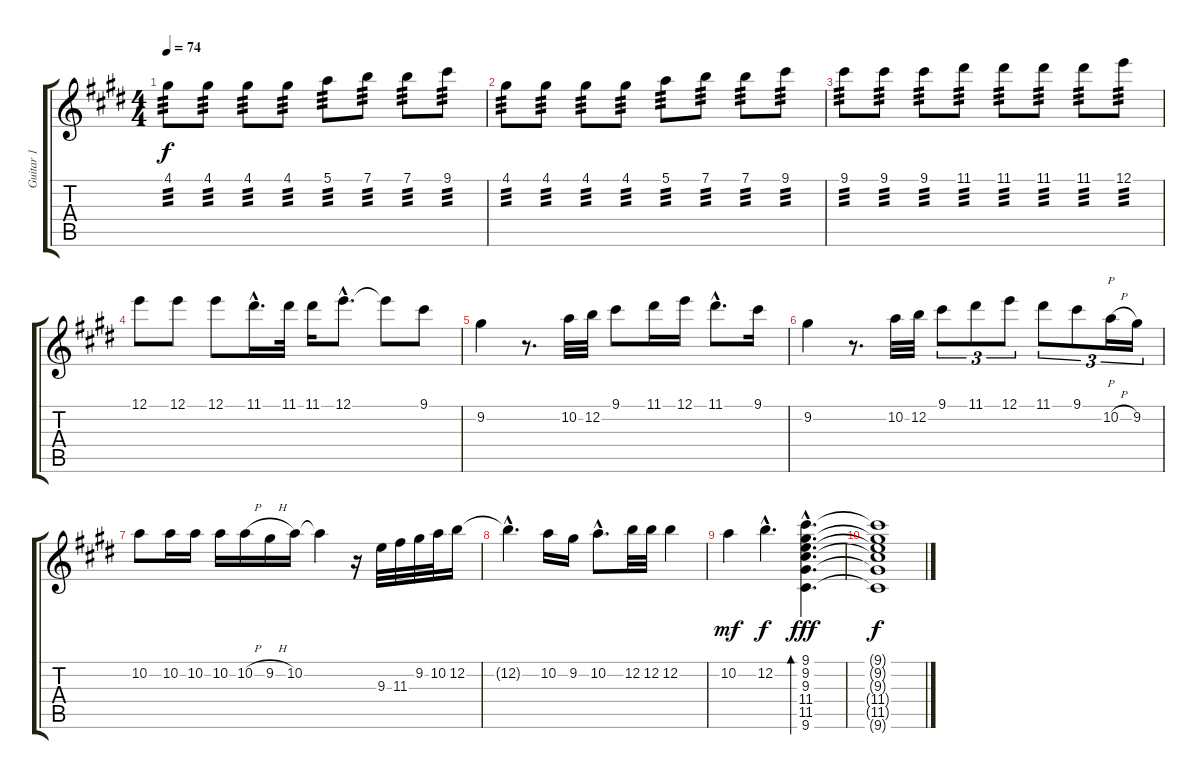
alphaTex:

\track ("Guitar 1" "Guitar 1") {instrument acousticguitarnylon}
\staff {score tabs}
\tuning (E4 B3 G3 D3 A2 E2) {hide}
\ts (4 4)
\tempo 74
\clef g2
\ks c#minor
4.1.8{tp 3 dy f} 4.1.8{tp 3} 4.1.8{tp 3} 4.1.8{tp 3} 5.1.8{tp 3} 7.1.8{tp 3} 7.1.8{tp 3} 9.1.8{tp 3} |
4.1.8{tp 3} 4.1.8{tp 3} 4.1.8{tp 3} 4.1.8{tp 3} 5.1.8{tp 3} 7.1.8{tp 3} 7.1.8{tp 3} 9.1.8{tp 3} |
9.1.8{tp 3} 9.1.8{tp 3} 9.1.8{tp 3} 11.1.8{tp 3} 11.1.8{tp 3} 11.1.8{tp 3} 11.1.8{tp 3} 12.1.8{tp 3} |
12.1.8 12.1.8 12.1.8 11.1{hac}.16{d} 11.1.32 11.1.16 12.1{hac}.8{d} 12.1{t}.8 9.1.8 |
9.2.4 r.8{d} 10.2.32 12.2.32 9.1.8 11.1.16 12.1.16 11.1{hac}.8{d} 9.1.16 |
9.2.4 r.8{d} 10.2.32 12.2.32 9.1.8{tu (3 2)} 11.1.8{tu (3 2)} 12.1.8{tu (3 2)} 11.1.8{tu (3 2)} 9.1.8{tu (3 2)} 10.2{h}.16{p tu (3 2)} 9.2.16{tu (3 2)} |
10.2.8 10.2.16 10.2.16 10.2.16 10.2{h}.16 9.2{h}.16 10.2.16 10.2{t}.4 r.16 9.3.32 11.3.32 9.2.32 10.2.32 12.2.16 |
12.2{hac t}.4{d} 10.2.16 9.2.16 10.2{hac}.8{d} 12.2.32 12.2.32 12.2.4 |
10.2.4{dy mf} 12.2{hac}.4{d dy f} (9.1{hac} 9.2{hac} 9.3{hac} 11.4{hac} 11.5{hac} 9.6{hac}).4{d bd 480 dy fff} |
(9.1{t} 9.2{t} 9.3{t} 11.4{t} 11.5{t} 9.6{t}).1{dy f}
